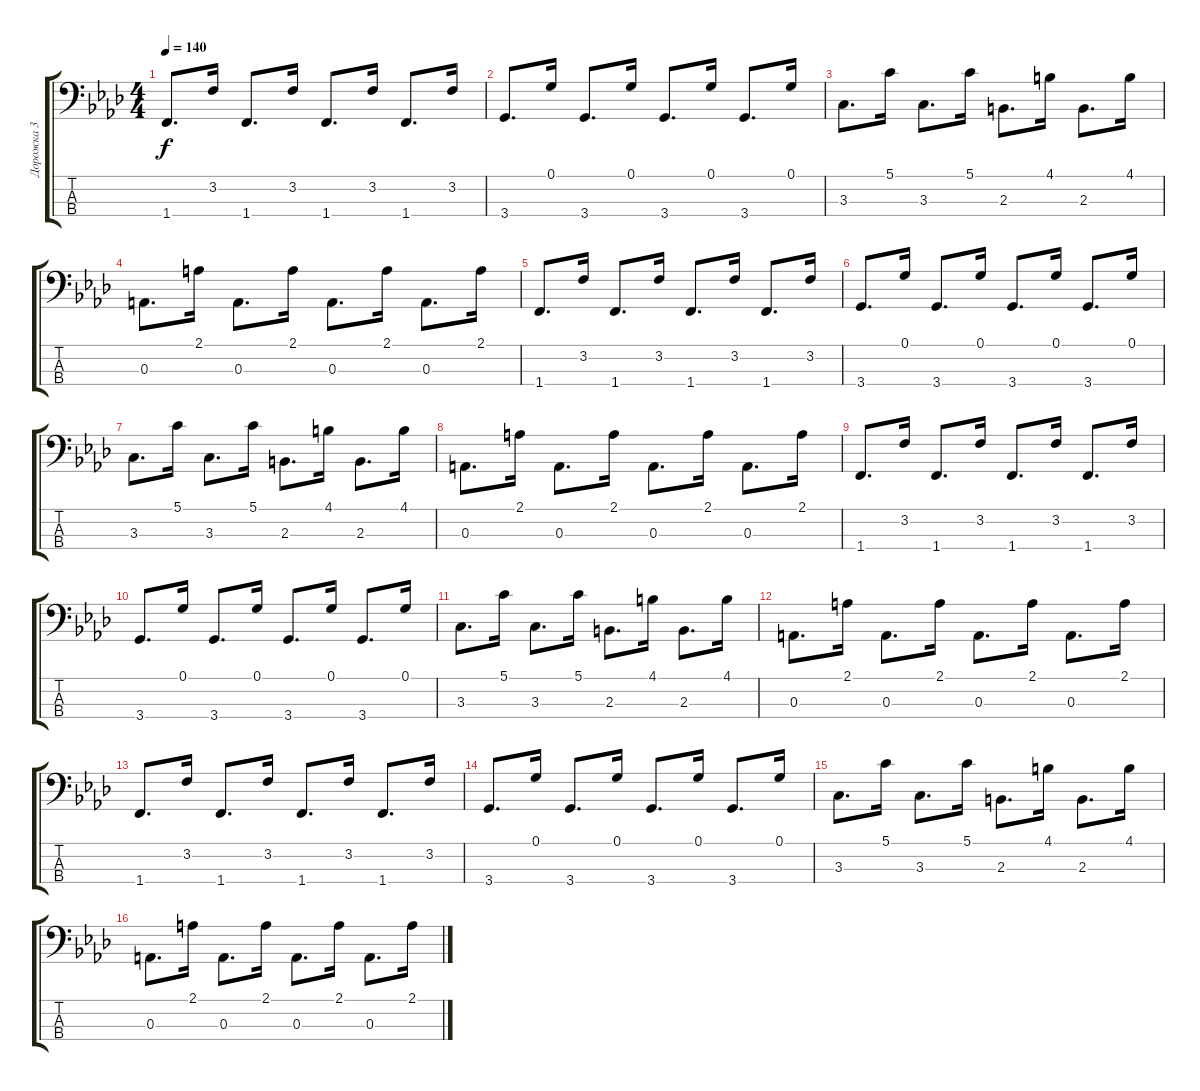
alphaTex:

\track ("Дорожка 3" "Дорожка 3") {instrument electricbasspick}
\staff {score tabs}
\tuning (G2 D2 A1 E1) {hide}
\ts (4 4)
\tempo 140
\clef f4
\ks ab
1.4.8{d dy f} 3.2.16 1.4.8{d} 3.2.16 1.4.8{d} 3.2.16 1.4.8{d} 3.2.16 |
3.4.8{d} 0.1.16 3.4.8{d} 0.1.16 3.4.8{d} 0.1.16 3.4.8{d} 0.1.16 |
3.3.8{d} 5.1.16 3.3.8{d} 5.1.16 2.3.8{d} 4.1.16 2.3.8{d} 4.1.16 |
0.3.8{d} 2.1.16 0.3.8{d} 2.1.16 0.3.8{d} 2.1.16 0.3.8{d} 2.1.16 |
1.4.8{d} 3.2.16 1.4.8{d} 3.2.16 1.4.8{d} 3.2.16 1.4.8{d} 3.2.16 |
3.4.8{d} 0.1.16 3.4.8{d} 0.1.16 3.4.8{d} 0.1.16 3.4.8{d} 0.1.16 |
3.3.8{d} 5.1.16 3.3.8{d} 5.1.16 2.3.8{d} 4.1.16 2.3.8{d} 4.1.16 |
0.3.8{d} 2.1.16 0.3.8{d} 2.1.16 0.3.8{d} 2.1.16 0.3.8{d} 2.1.16 |
1.4.8{d} 3.2.16 1.4.8{d} 3.2.16 1.4.8{d} 3.2.16 1.4.8{d} 3.2.16 |
3.4.8{d} 0.1.16 3.4.8{d} 0.1.16 3.4.8{d} 0.1.16 3.4.8{d} 0.1.16 |
3.3.8{d} 5.1.16 3.3.8{d} 5.1.16 2.3.8{d} 4.1.16 2.3.8{d} 4.1.16 |
0.3.8{d} 2.1.16 0.3.8{d} 2.1.16 0.3.8{d} 2.1.16 0.3.8{d} 2.1.16 |
1.4.8{d} 3.2.16 1.4.8{d} 3.2.16 1.4.8{d} 3.2.16 1.4.8{d} 3.2.16 |
3.4.8{d} 0.1.16 3.4.8{d} 0.1.16 3.4.8{d} 0.1.16 3.4.8{d} 0.1.16 |
3.3.8{d} 5.1.16 3.3.8{d} 5.1.16 2.3.8{d} 4.1.16 2.3.8{d} 4.1.16 |
0.3.8{d} 2.1.16 0.3.8{d} 2.1.16 0.3.8{d} 2.1.16 0.3.8{d} 2.1.16
